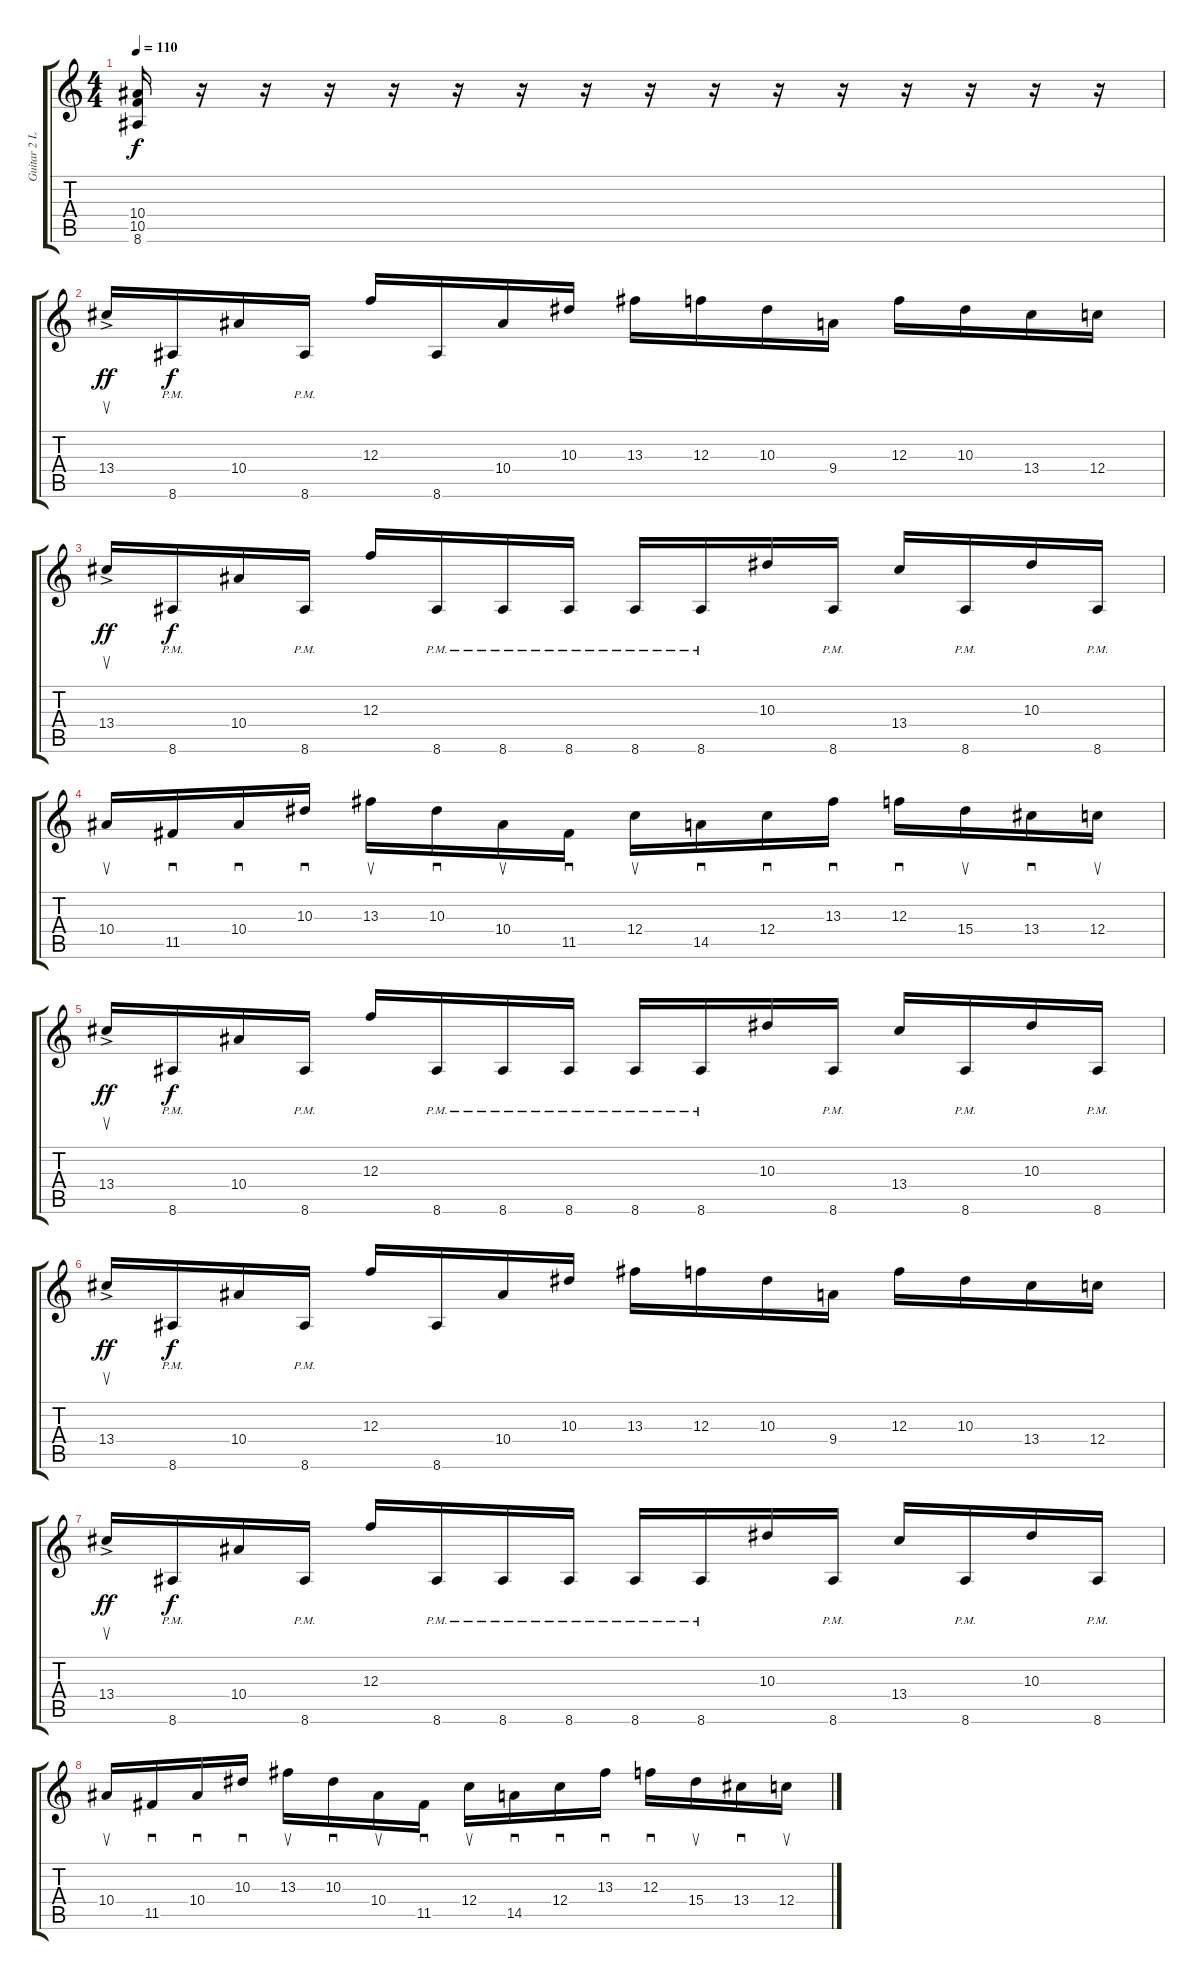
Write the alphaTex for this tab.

\track ("Guitar 2 Lead" "Guitar 2 L") {instrument distortionguitar}
\staff {score tabs}
\tuning (D4 A3 F3 C3 G2 D2) {hide}
\ts (4 4)
\tempo 110
\clef g2
\ks c
(10.4 10.5 8.6).16{dy f} r.16 r.16 r.16 r.16 r.16 r.16 r.16 r.16 r.16 r.16 r.16 r.16 r.16 r.16 r.16 |
13.4{ac}.16{su dy ff} 8.6{pm}.16{dy f} 10.4.16 8.6{pm}.16 12.3.16 8.6.16 10.4.16 10.3.16 13.3.16 12.3.16 10.3.16 9.4.16 12.3.16 10.3.16 13.4.16 12.4.16 |
13.4{ac}.16{su dy ff} 8.6{pm}.16{dy f} 10.4.16 8.6{pm}.16 12.3.16 8.6{pm}.16 8.6{pm}.16 8.6{pm}.16 8.6{pm}.16 8.6{pm}.16 10.3.16 8.6{pm}.16 13.4.16 8.6{pm}.16 10.3.16 8.6{pm}.16 |
10.4.16{su} 11.5.16{sd} 10.4.16{sd} 10.3.16{sd} 13.3.16{su} 10.3.16{sd} 10.4.16{su} 11.5.16{sd} 12.4.16{su} 14.5.16{sd} 12.4.16{sd} 13.3.16{sd} 12.3.16{sd} 15.4.16{su} 13.4.16{sd} 12.4.16{su} |
13.4{ac}.16{su dy ff} 8.6{pm}.16{dy f} 10.4.16 8.6{pm}.16 12.3.16 8.6{pm}.16 8.6{pm}.16 8.6{pm}.16 8.6{pm}.16 8.6{pm}.16 10.3.16 8.6{pm}.16 13.4.16 8.6{pm}.16 10.3.16 8.6{pm}.16 |
13.4{ac}.16{su dy ff} 8.6{pm}.16{dy f} 10.4.16 8.6{pm}.16 12.3.16 8.6.16 10.4.16 10.3.16 13.3.16 12.3.16 10.3.16 9.4.16 12.3.16 10.3.16 13.4.16 12.4.16 |
13.4{ac}.16{su dy ff} 8.6{pm}.16{dy f} 10.4.16 8.6{pm}.16 12.3.16 8.6{pm}.16 8.6{pm}.16 8.6{pm}.16 8.6{pm}.16 8.6{pm}.16 10.3.16 8.6{pm}.16 13.4.16 8.6{pm}.16 10.3.16 8.6{pm}.16 |
10.4.16{su} 11.5.16{sd} 10.4.16{sd} 10.3.16{sd} 13.3.16{su} 10.3.16{sd} 10.4.16{su} 11.5.16{sd} 12.4.16{su} 14.5.16{sd} 12.4.16{sd} 13.3.16{sd} 12.3.16{sd} 15.4.16{su} 13.4.16{sd} 12.4.16{su}
